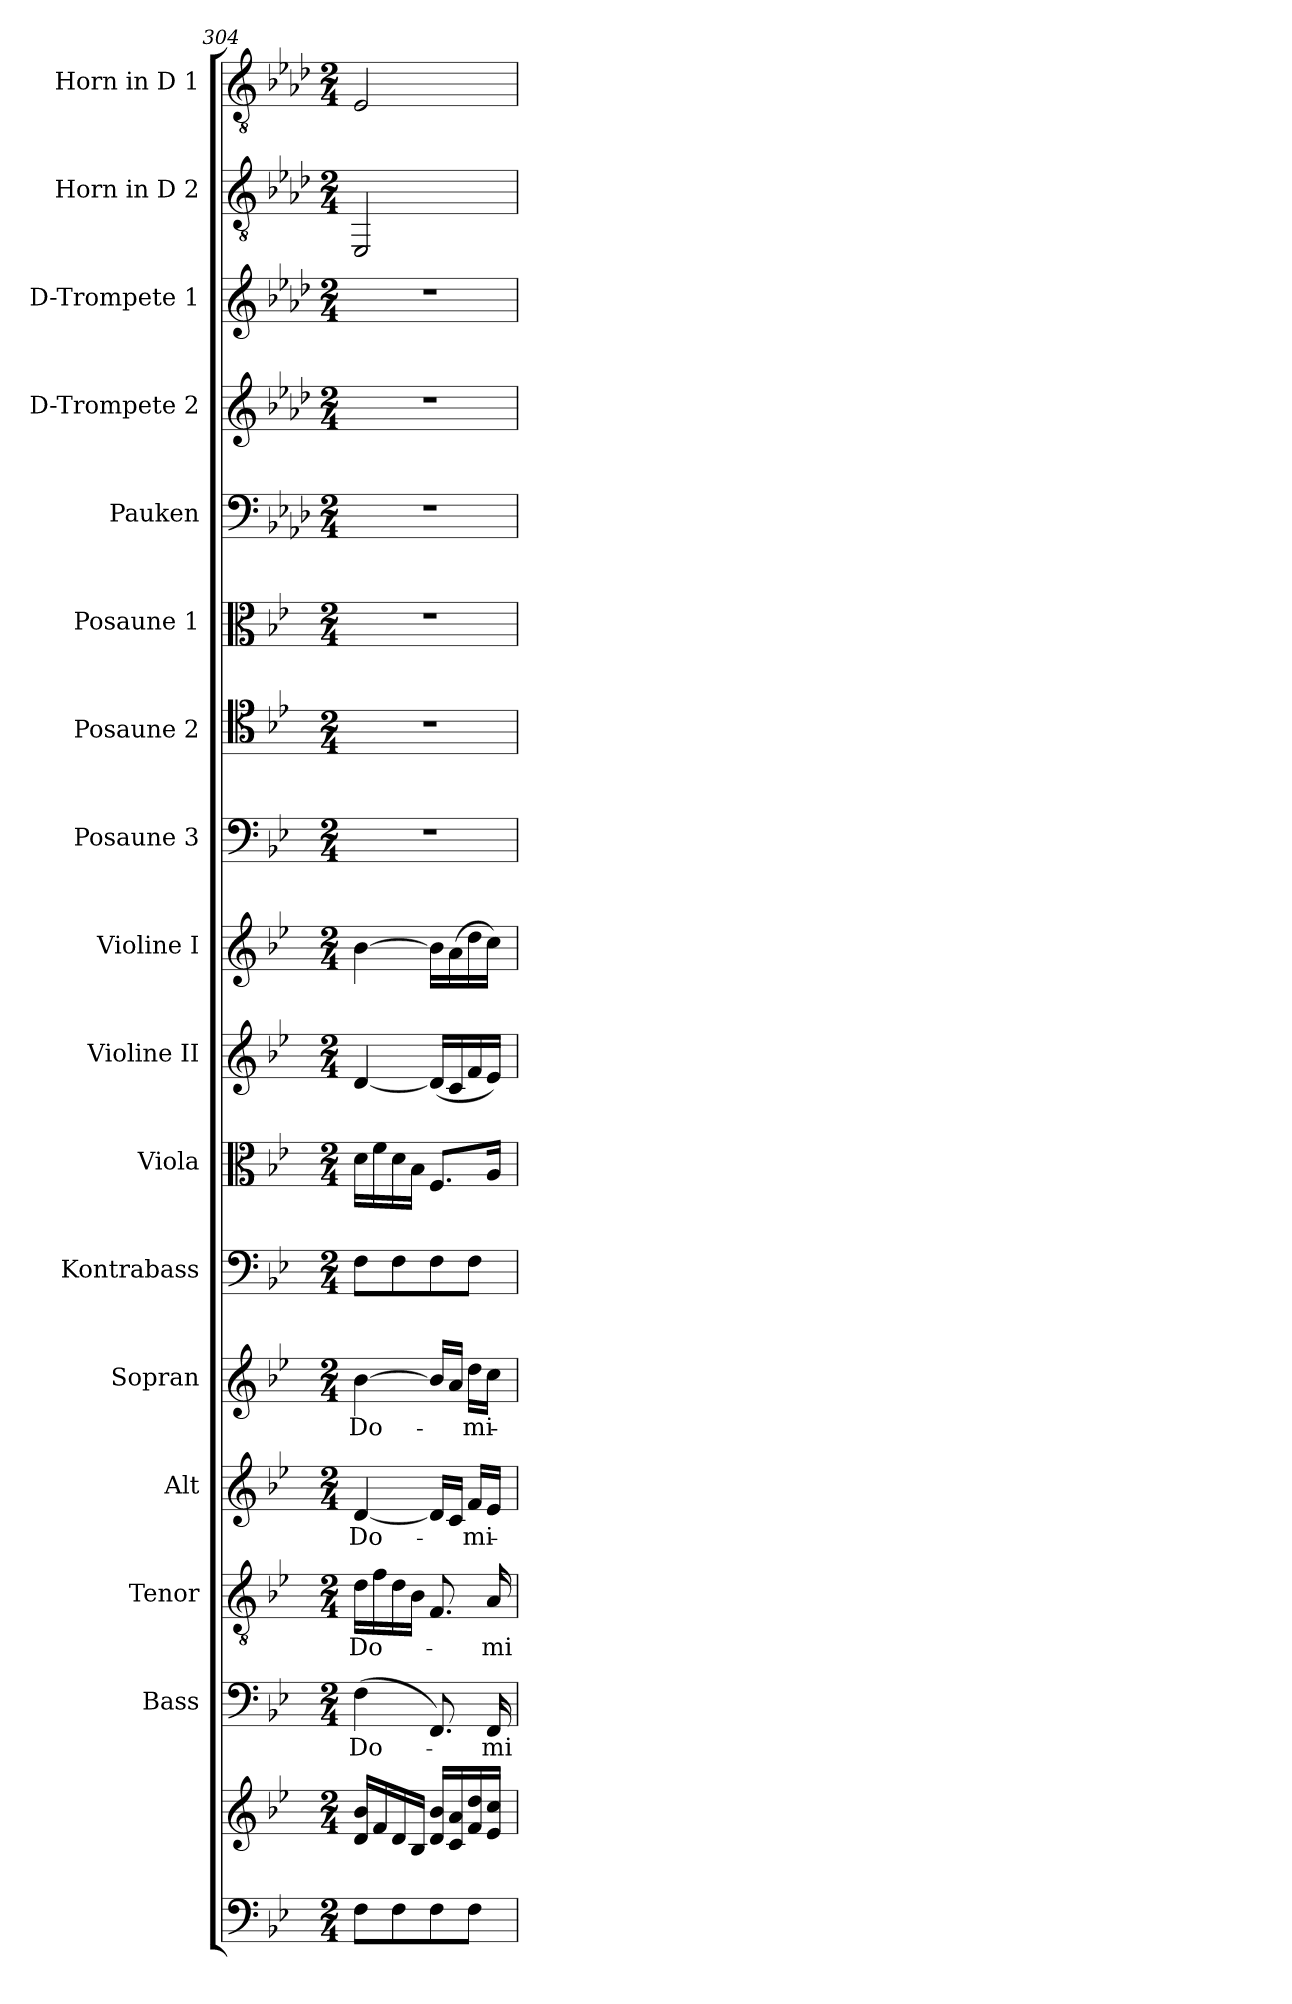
**kern	**kern	**kern	**text	**kern	**text	**kern	**text	**kern	**text	**kern	**kern	**kern	**kern	**kern	**kern	**kern	**kern	**kern	**kern	**kern	**kern
*part17	*part17	*part16	*part16	*part15	*part15	*part14	*part14	*part13	*part13	*part12	*part11	*part10	*part9	*part8	*part7	*part6	*part5	*part4	*part3	*part2	*part1
*staff18	*staff17	*staff16	*staff16	*staff15	*staff15	*staff14	*staff14	*staff13	*staff13	*staff12	*staff11	*staff10	*staff9	*staff8	*staff7	*staff6	*staff5	*staff4	*staff3	*staff2	*staff1
*	*	*I"Bass	*	*I"Tenor	*	*I"Alt	*	*I"Sopran	*	*I"Kontrabass	*I"Viola	*I"Violine II	*I"Violine I	*I"Posaune 3	*I"Posaune 2	*I"Posaune 1	*I"Pauken	*I"D-Trompete 2	*I"D-Trompete 1	*I"Horn in D 2	*I"Horn in D 1
*	*	*I'B.	*	*I'T.	*	*I'A.	*	*I'S.	*	*I'Kb.	*I'Vla.	*I'Vl. II	*I'Vl. I	*I'Pos. 3	*I'Pos. 2	*I'Pos. 1	*I'Pk.	*I'D Trp. 2	*I'D Trp. 1	*I'Hrn. 2	*I'Hrn. 1
*clefF4	*clefG2	*clefF4	*	*clefGv2	*	*clefG2	*	*clefG2	*	*clefF4	*clefC3	*clefG2	*clefG2	*clefF4	*clefC4	*clefC3	*clefF4	*clefG2	*clefG2	*clefGv2	*clefGv2
*	*	*	*	*	*	*	*	*	*	*ITrd7c12	*	*	*	*	*	*	*ITrd-1c-2	*ITrd-1c-2	*ITrd-1c-2	*ITrd-1c-2	*ITrd-1c-2
*k[b-e-]	*k[b-e-]	*k[b-e-]	*	*k[b-e-]	*	*k[b-e-]	*	*k[b-e-]	*	*k[b-e-]	*k[b-e-]	*k[b-e-]	*k[b-e-]	*k[b-e-]	*k[b-e-]	*k[b-e-]	*k[b-e-]	*k[b-e-]	*k[b-e-]	*k[b-e-]	*k[b-e-]
*B-:	*B-:	*B-:	*	*B-:	*	*B-:	*	*B-:	*	*B-:	*B-:	*B-:	*B-:	*B-:	*B-:	*B-:	*B-:	*B-:	*B-:	*B-:	*B-:
*M2/4	*M2/4	*M2/4	*	*M2/4	*	*M2/4	*	*M2/4	*	*M2/4	*M2/4	*M2/4	*M2/4	*M2/4	*M2/4	*M2/4	*M2/4	*M2/4	*M2/4	*M2/4	*M2/4
=304	=304	=304	=304	=304	=304	=304	=304	=304	=304	=304	=304	=304	=304	=304	=304	=304	=304	=304	=304	=304	=304
!	!	!	!LO:LY:b	!	!LO:LY:b	!	!LO:LY:b	!	!LO:LY:b	!	!	!	!	!	!	!	!	!	!	!	!
8F\L	16d/ 16b-/LL	(>4F\	Do-	16d\LL	Do-	[4d/	Do-	[4b-\	Do-	8FF\L	16d\LL	[4d/	[4b-\	2r	2r	2r	2r	2r	2r	2FF/	2F/
.	16f/	.	.	16f\	.	.	.	.	.	.	16f\	.	.	.	.	.	.	.	.	.	.
8F\	16d/	.	.	16d\	.	.	.	.	.	8FF\	16d\	.	.	.	.	.	.	.	.	.	.
.	16B-/JJ	.	.	16B-\JJ	.	.	.	.	.	.	16B-\JJ	.	.	.	.	.	.	.	.	.	.
8F\	16d/ 16b-/LL	8.FF/)	.	8.F/	.	16d/LL]	.	16b-/LL]	.	8FF\	8.F/L	(<16d/LL]	16b-\LL]	.	.	.	.	.	.	.	.
.	16c/ 16a/	.	.	.	.	16c/JJ	.	16a/JJ	.	.	.	16c/	(>16a\	.	.	.	.	.	.	.	.
!	!	!	!	!	!	!	!LO:LY:b	!	!LO:LY:b	!	!	!	!	!	!	!	!	!	!	!	!
8F\J	16f/ 16dd/	.	.	.	.	16f/LL	-mi-	16dd\LL	-mi-	8FF\J	.	16f/	16dd\	.	.	.	.	.	.	.	.
!	!	!	!LO:LY:b	!	!LO:LY:b	!	!	!	!	!	!	!	!	!	!	!	!	!	!	!	!
.	16e-/ 16cc/JJ	16FF/	-mi-	16A/	-mi-	16e-/JJ	.	16cc\JJ	.	.	16A/Jk	16e-/JJ)	16cc\JJ)	.	.	.	.	.	.	.	.
=	=	=	=	=	=	=	=	=	=	=	=	=	=	=	=	=	=	=	=	=	=
*-	*-	*-	*-	*-	*-	*-	*-	*-	*-	*-	*-	*-	*-	*-	*-	*-	*-	*-	*-	*-	*-
